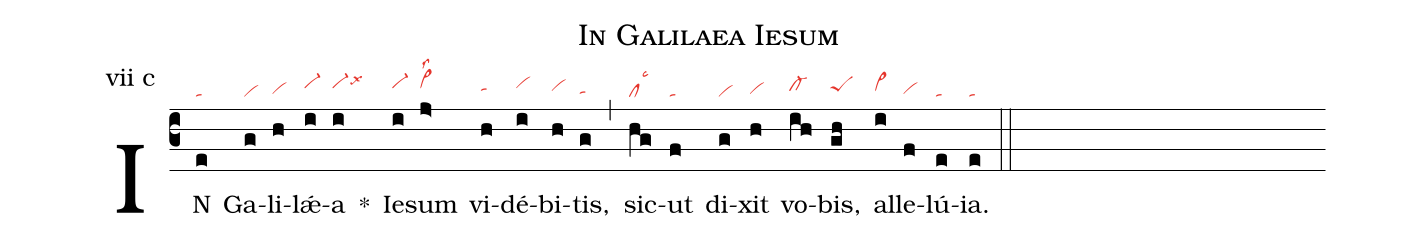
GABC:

name:In Galilaea Iesum;
office-part:Antiphona;
mode:7;
annotation: vii c;
nabc-lines: 1;
%%
(c3)
IN(e|ta) Ga(g|vi)li(h|vihg)lǽ(i|vi-hi)a(i|vi-hilsx6) *()
Ie(i|vi-hi)sum(j>|vi>hilss2) vi(h|tahh)dé(i|vihi)bi(h|vihh)tis,(g|tahg) (,)
sic(hg|cllsc3)ut(f|ta) di(g|vi)xit(h|vihg) vo(ih|cl-hh)bis,(gh|peShh) al(i|vi>hh)le(f|vihg)lú(e|ta)ia.(e|ta) (::)
